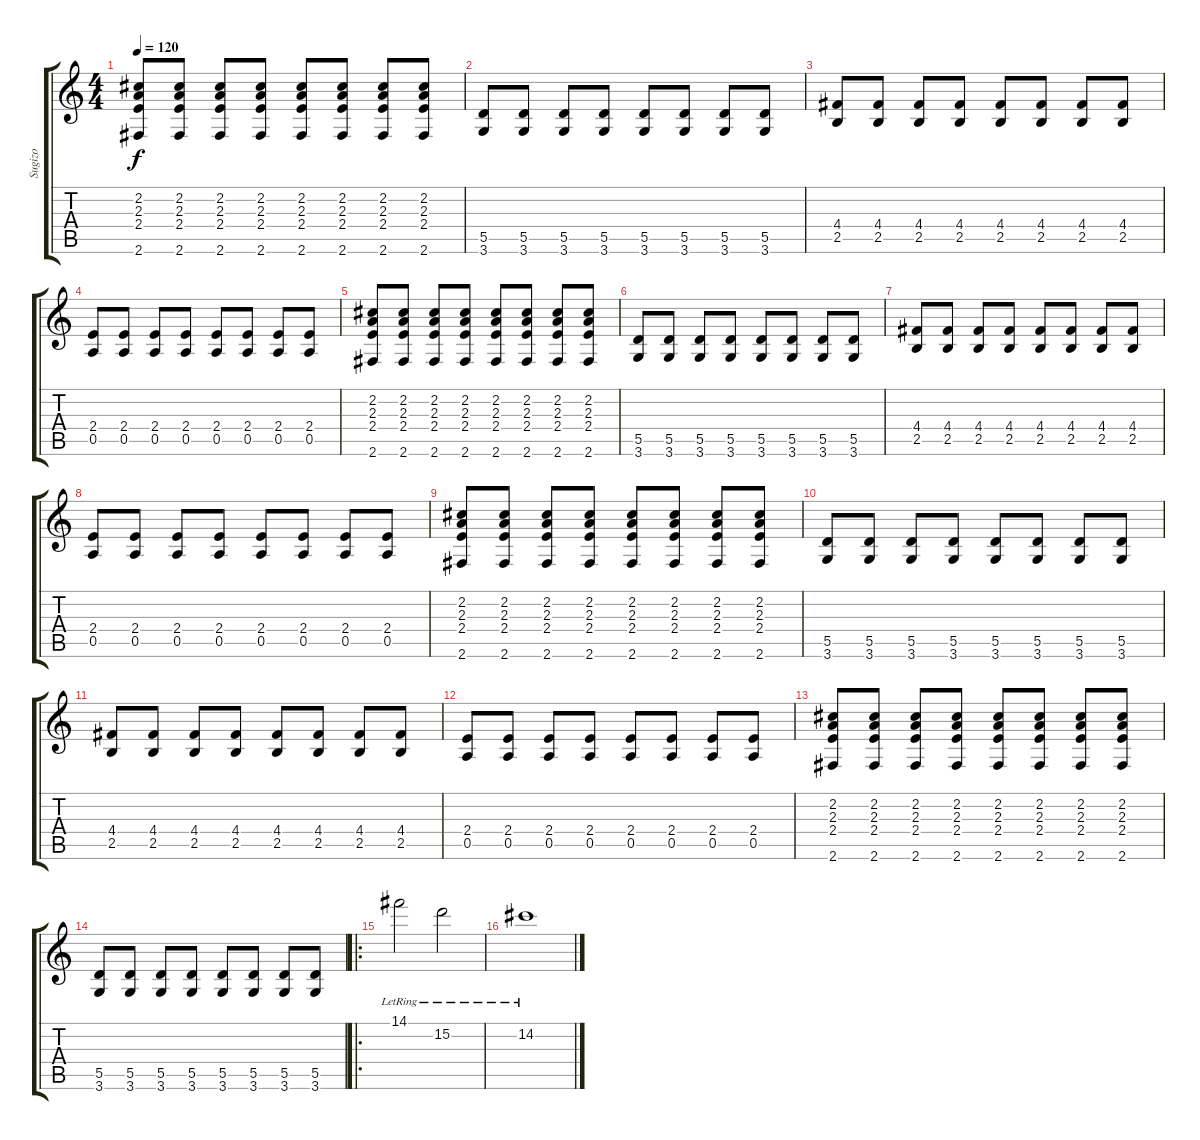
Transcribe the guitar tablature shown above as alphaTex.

\track ("Sugizo" "Sugizo") {instrument distortionguitar}
\staff {score tabs}
\tuning (E4 B3 G3 D3 A2 E2) {hide}
\ts (4 4)
\tempo 120
\clef g2
\ks c
(2.2 2.3 2.4 2.6).8{dy f} (2.2 2.3 2.4 2.6).8 (2.2 2.3 2.4 2.6).8 (2.2 2.3 2.4 2.6).8 (2.2 2.3 2.4 2.6).8 (2.2 2.3 2.4 2.6).8 (2.2 2.3 2.4 2.6).8 (2.2 2.3 2.4 2.6).8 |
(5.5 3.6).8 (5.5 3.6).8 (5.5 3.6).8 (5.5 3.6).8 (5.5 3.6).8 (5.5 3.6).8 (5.5 3.6).8 (5.5 3.6).8 |
(4.4 2.5).8 (4.4 2.5).8 (4.4 2.5).8 (4.4 2.5).8 (4.4 2.5).8 (4.4 2.5).8 (4.4 2.5).8 (4.4 2.5).8 |
(2.4 0.5).8 (2.4 0.5).8 (2.4 0.5).8 (2.4 0.5).8 (2.4 0.5).8 (2.4 0.5).8 (2.4 0.5).8 (2.4 0.5).8 |
(2.2 2.3 2.4 2.6).8 (2.2 2.3 2.4 2.6).8 (2.2 2.3 2.4 2.6).8 (2.2 2.3 2.4 2.6).8 (2.2 2.3 2.4 2.6).8 (2.2 2.3 2.4 2.6).8 (2.2 2.3 2.4 2.6).8 (2.2 2.3 2.4 2.6).8 |
(5.5 3.6).8 (5.5 3.6).8 (5.5 3.6).8 (5.5 3.6).8 (5.5 3.6).8 (5.5 3.6).8 (5.5 3.6).8 (5.5 3.6).8 |
(4.4 2.5).8 (4.4 2.5).8 (4.4 2.5).8 (4.4 2.5).8 (4.4 2.5).8 (4.4 2.5).8 (4.4 2.5).8 (4.4 2.5).8 |
(2.4 0.5).8 (2.4 0.5).8 (2.4 0.5).8 (2.4 0.5).8 (2.4 0.5).8 (2.4 0.5).8 (2.4 0.5).8 (2.4 0.5).8 |
(2.2 2.3 2.4 2.6).8 (2.2 2.3 2.4 2.6).8 (2.2 2.3 2.4 2.6).8 (2.2 2.3 2.4 2.6).8 (2.2 2.3 2.4 2.6).8 (2.2 2.3 2.4 2.6).8 (2.2 2.3 2.4 2.6).8 (2.2 2.3 2.4 2.6).8 |
(5.5 3.6).8 (5.5 3.6).8 (5.5 3.6).8 (5.5 3.6).8 (5.5 3.6).8 (5.5 3.6).8 (5.5 3.6).8 (5.5 3.6).8 |
(4.4 2.5).8 (4.4 2.5).8 (4.4 2.5).8 (4.4 2.5).8 (4.4 2.5).8 (4.4 2.5).8 (4.4 2.5).8 (4.4 2.5).8 |
(2.4 0.5).8 (2.4 0.5).8 (2.4 0.5).8 (2.4 0.5).8 (2.4 0.5).8 (2.4 0.5).8 (2.4 0.5).8 (2.4 0.5).8 |
(2.2 2.3 2.4 2.6).8 (2.2 2.3 2.4 2.6).8 (2.2 2.3 2.4 2.6).8 (2.2 2.3 2.4 2.6).8 (2.2 2.3 2.4 2.6).8 (2.2 2.3 2.4 2.6).8 (2.2 2.3 2.4 2.6).8 (2.2 2.3 2.4 2.6).8 |
(5.5 3.6).8 (5.5 3.6).8 (5.5 3.6).8 (5.5 3.6).8 (5.5 3.6).8 (5.5 3.6).8 (5.5 3.6).8 (5.5 3.6).8 |
\ro
14.1{lr}.2 15.2{lr}.2 |
14.2{lr}.1
